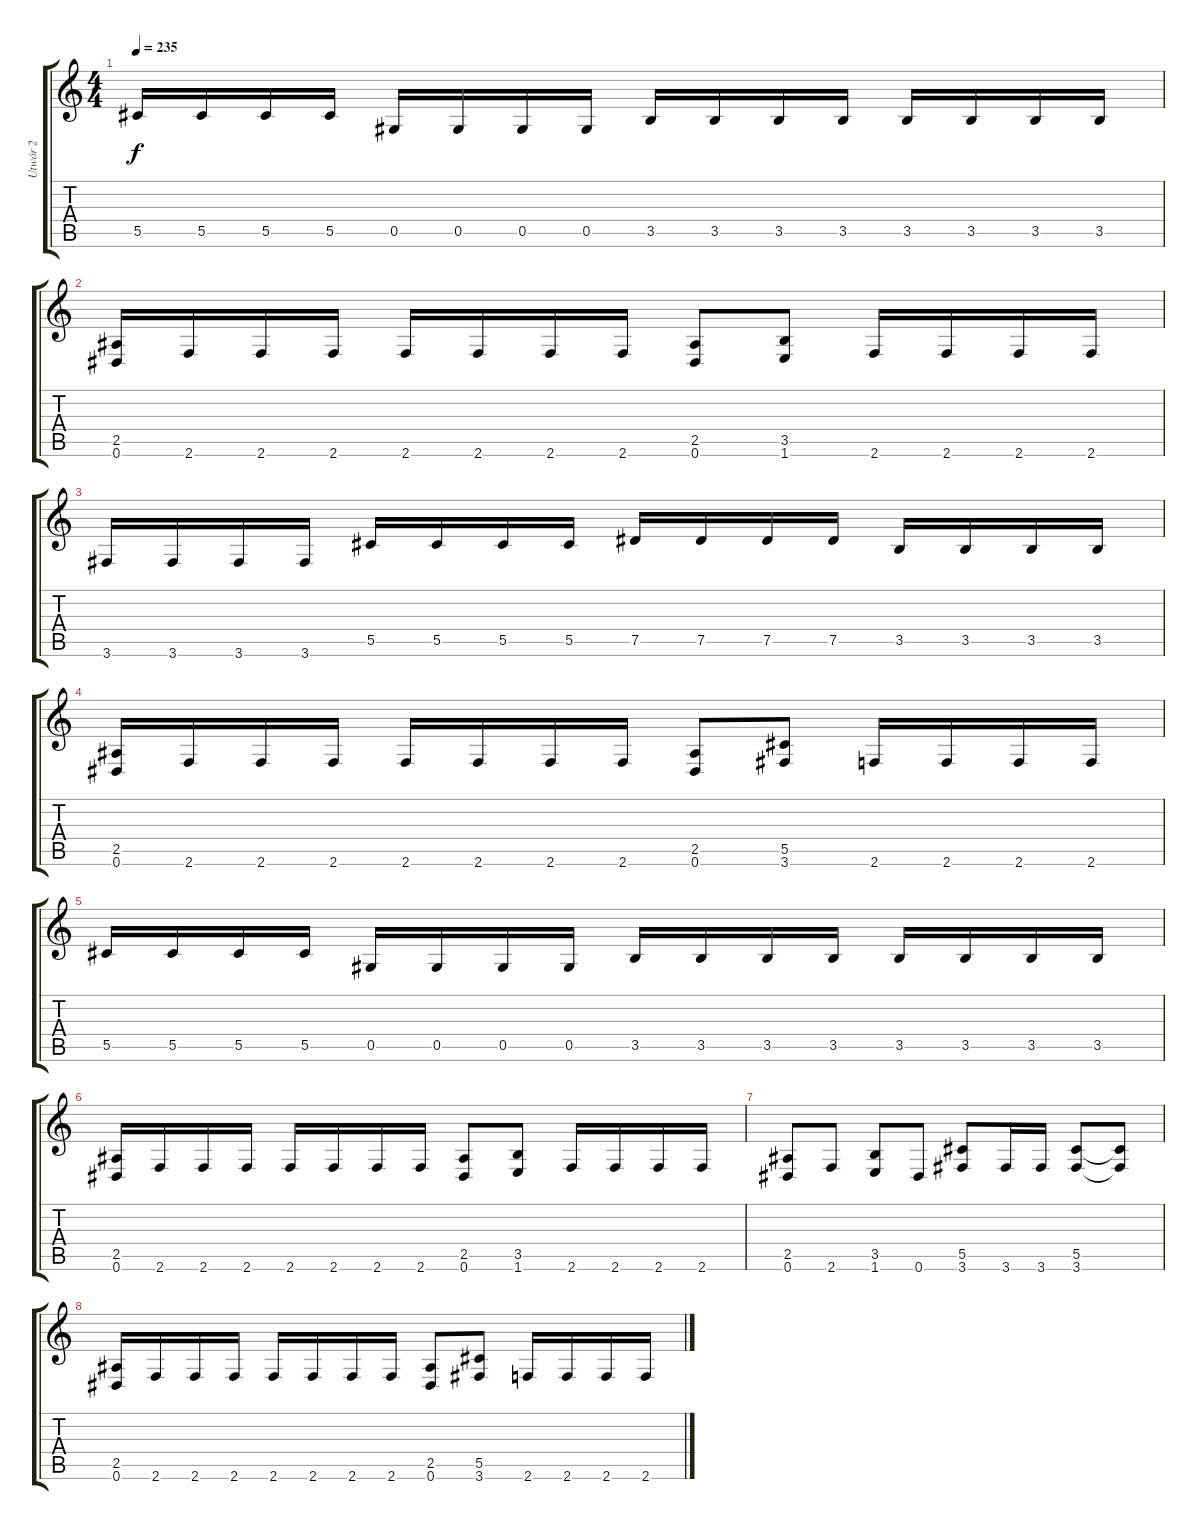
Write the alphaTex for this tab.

\track ("Utwór 2" "Utwór 2") {instrument distortionguitar}
\staff {score tabs}
\tuning (Eb4 Bb3 Gb3 Db3 Ab2 Eb2) {hide}
\ts (4 4)
\tempo 235
\clef g2
\ks c
5.5.16{dy f} 5.5.16 5.5.16 5.5.16 0.5.16 0.5.16 0.5.16 0.5.16 3.5.16 3.5.16 3.5.16 3.5.16 3.5.16 3.5.16 3.5.16 3.5.16 |
(2.5 0.6).16 2.6.16 2.6.16 2.6.16 2.6.16 2.6.16 2.6.16 2.6.16 (2.5 0.6).8 (3.5 1.6).8 2.6.16 2.6.16 2.6.16 2.6.16 |
3.6.16 3.6.16 3.6.16 3.6.16 5.5.16 5.5.16 5.5.16 5.5.16 7.5.16 7.5.16 7.5.16 7.5.16 3.5.16 3.5.16 3.5.16 3.5.16 |
(2.5 0.6).16 2.6.16 2.6.16 2.6.16 2.6.16 2.6.16 2.6.16 2.6.16 (2.5 0.6).8 (5.5 3.6).8 2.6.16 2.6.16 2.6.16 2.6.16 |
5.5.16 5.5.16 5.5.16 5.5.16 0.5.16 0.5.16 0.5.16 0.5.16 3.5.16 3.5.16 3.5.16 3.5.16 3.5.16 3.5.16 3.5.16 3.5.16 |
(2.5 0.6).16 2.6.16 2.6.16 2.6.16 2.6.16 2.6.16 2.6.16 2.6.16 (2.5 0.6).8 (3.5 1.6).8 2.6.16 2.6.16 2.6.16 2.6.16 |
(2.5 0.6).8 2.6.8 (3.5 1.6).8 0.6.8 (5.5 3.6).8 3.6.16 3.6.16 (5.5 3.6).8 (5.5{t} 3.6{t}).8 |
(2.5 0.6).16 2.6.16 2.6.16 2.6.16 2.6.16 2.6.16 2.6.16 2.6.16 (2.5 0.6).8 (5.5 3.6).8 2.6.16 2.6.16 2.6.16 2.6.16
